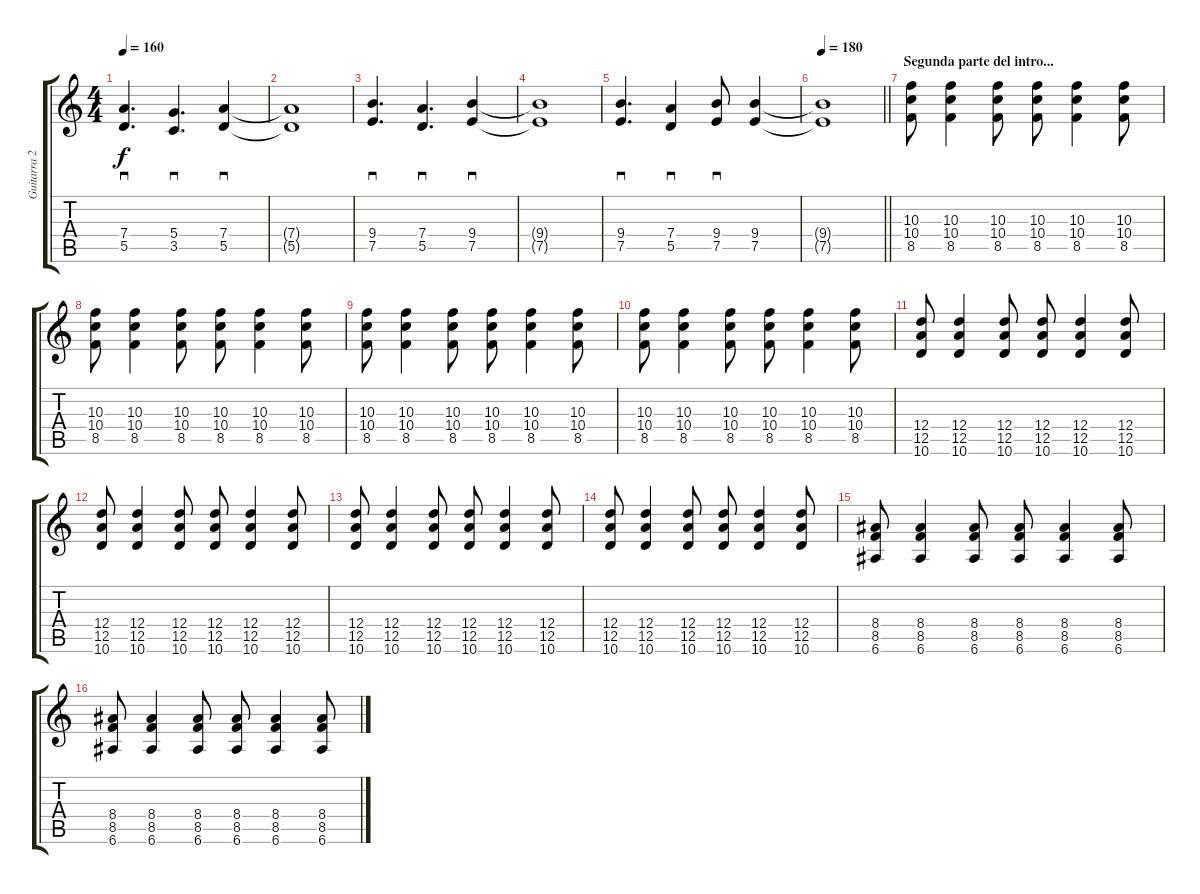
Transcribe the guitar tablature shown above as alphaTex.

\track ("Guitarra 2" "Guitarra 2") {instrument distortionguitar}
\staff {score tabs}
\tuning (E4 B3 G3 D3 A2 E2) {hide}
\ts (4 4)
\tempo 160
\clef g2
\ks c
(7.4 5.5).4{d sd dy f} (5.4 3.5).4{d sd} (7.4 5.5).4{sd} |
(7.4{t} 5.5{t}).1 |
(9.4 7.5).4{d sd} (7.4 5.5).4{d sd} (9.4 7.5).4{sd} |
(9.4{t} 7.5{t}).1 |
(9.4 7.5).4{d sd} (7.4 5.5).4{sd} (9.4 7.5).8{sd} (9.4 7.5).4 |
\tempo 180
\barLineRight lightlight
(9.4{t} 7.5{t}).1 |
\section ("" "Segunda parte del intro...")
(10.3 10.4 8.5).8 (10.3 10.4 8.5).4 (10.3 10.4 8.5).8 (10.3 10.4 8.5).8 (10.3 10.4 8.5).4 (10.3 10.4 8.5).8 |
(10.3 10.4 8.5).8 (10.3 10.4 8.5).4 (10.3 10.4 8.5).8 (10.3 10.4 8.5).8 (10.3 10.4 8.5).4 (10.3 10.4 8.5).8 |
(10.3 10.4 8.5).8 (10.3 10.4 8.5).4 (10.3 10.4 8.5).8 (10.3 10.4 8.5).8 (10.3 10.4 8.5).4 (10.3 10.4 8.5).8 |
(10.3 10.4 8.5).8 (10.3 10.4 8.5).4 (10.3 10.4 8.5).8 (10.3 10.4 8.5).8 (10.3 10.4 8.5).4 (10.3 10.4 8.5).8 |
(12.4 12.5 10.6).8 (12.4 12.5 10.6).4 (12.4 12.5 10.6).8 (12.4 12.5 10.6).8 (12.4 12.5 10.6).4 (12.4 12.5 10.6).8 |
(12.4 12.5 10.6).8 (12.4 12.5 10.6).4 (12.4 12.5 10.6).8 (12.4 12.5 10.6).8 (12.4 12.5 10.6).4 (12.4 12.5 10.6).8 |
(12.4 12.5 10.6).8 (12.4 12.5 10.6).4 (12.4 12.5 10.6).8 (12.4 12.5 10.6).8 (12.4 12.5 10.6).4 (12.4 12.5 10.6).8 |
(12.4 12.5 10.6).8 (12.4 12.5 10.6).4 (12.4 12.5 10.6).8 (12.4 12.5 10.6).8 (12.4 12.5 10.6).4 (12.4 12.5 10.6).8 |
(8.4 8.5 6.6).8 (8.4 8.5 6.6).4 (8.4 8.5 6.6).8 (8.4 8.5 6.6).8 (8.4 8.5 6.6).4 (8.4 8.5 6.6).8 |
(8.4 8.5 6.6).8 (8.4 8.5 6.6).4 (8.4 8.5 6.6).8 (8.4 8.5 6.6).8 (8.4 8.5 6.6).4 (8.4 8.5 6.6).8
